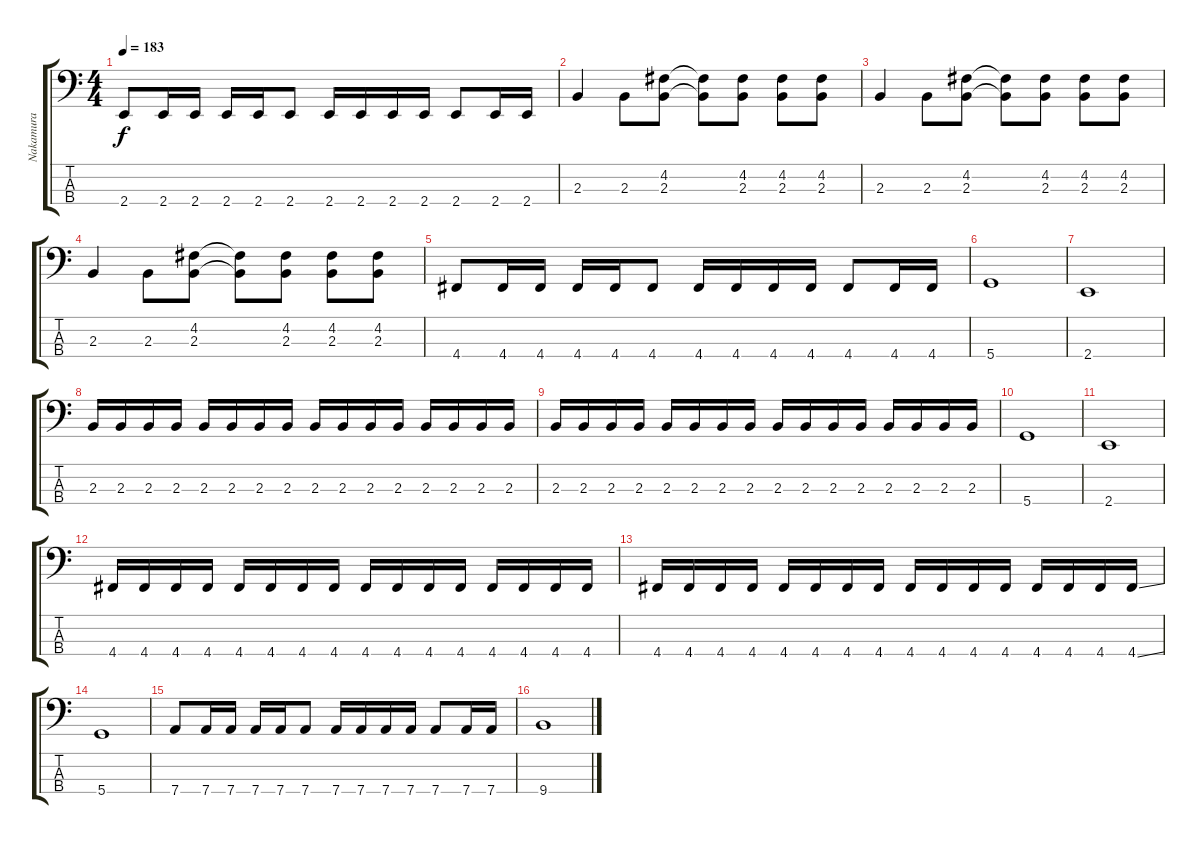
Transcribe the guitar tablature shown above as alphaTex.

\track ("Nakamura" "Nakamura") {instrument electricbassfinger}
\staff {score tabs}
\tuning (G2 D2 A1 D1) {hide}
\ts (4 4)
\tempo 183
\clef f4
\ks c
2.4.8{dy f} 2.4.16 2.4.16 2.4.16 2.4.16 2.4.8 2.4.16 2.4.16 2.4.16 2.4.16 2.4.8 2.4.16 2.4.16 |
2.3.4 2.3.8 (4.2 2.3).8 (4.2{t} 2.3{t}).8 (4.2 2.3).8 (4.2 2.3).8 (4.2 2.3).8 |
2.3.4 2.3.8 (4.2 2.3).8 (4.2{t} 2.3{t}).8 (4.2 2.3).8 (4.2 2.3).8 (4.2 2.3).8 |
2.3.4 2.3.8 (4.2 2.3).8 (4.2{t} 2.3{t}).8 (4.2 2.3).8 (4.2 2.3).8 (4.2 2.3).8 |
4.4.8 4.4.16 4.4.16 4.4.16 4.4.16 4.4.8 4.4.16 4.4.16 4.4.16 4.4.16 4.4.8 4.4.16 4.4.16 |
5.4.1 |
2.4.1 |
2.3.16 2.3.16 2.3.16 2.3.16 2.3.16 2.3.16 2.3.16 2.3.16 2.3.16 2.3.16 2.3.16 2.3.16 2.3.16 2.3.16 2.3.16 2.3.16 |
2.3.16 2.3.16 2.3.16 2.3.16 2.3.16 2.3.16 2.3.16 2.3.16 2.3.16 2.3.16 2.3.16 2.3.16 2.3.16 2.3.16 2.3.16 2.3.16 |
5.4.1 |
2.4.1 |
4.4.16 4.4.16 4.4.16 4.4.16 4.4.16 4.4.16 4.4.16 4.4.16 4.4.16 4.4.16 4.4.16 4.4.16 4.4.16 4.4.16 4.4.16 4.4.16 |
4.4.16 4.4.16 4.4.16 4.4.16 4.4.16 4.4.16 4.4.16 4.4.16 4.4.16 4.4.16 4.4.16 4.4.16 4.4.16 4.4.16 4.4.16 4.4{ss}.16 |
5.4.1 |
7.4.8 7.4.16 7.4.16 7.4.16 7.4.16 7.4.8 7.4.16 7.4.16 7.4.16 7.4.16 7.4.8 7.4.16 7.4.16 |
9.4.1
